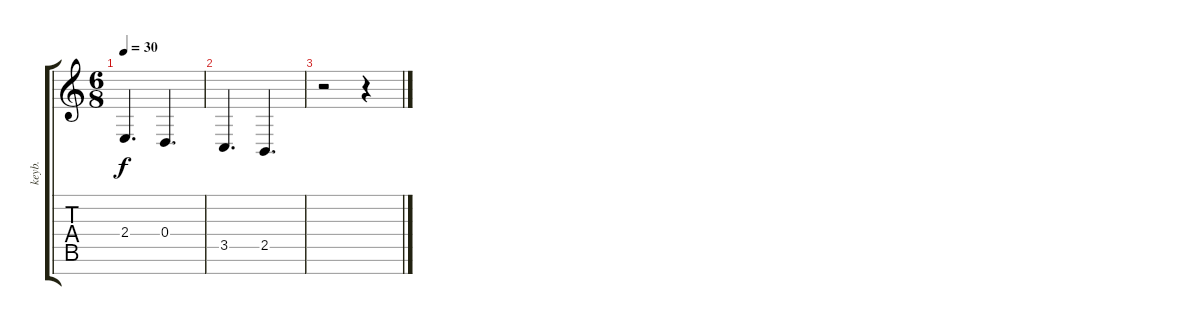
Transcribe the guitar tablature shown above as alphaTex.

\track ("keyb." "keyb.") {instrument stringensemble1}
\staff {score tabs}
\tuning (E4 B3 G3 D3 A2 E2 B1) {hide}
\ts (6 8)
\tempo 30
\clef g2
\ks c
2.4.4{d dy f} 0.4.4{d} |
3.5.4{d} 2.5.4{d} |
r.2 r.4
